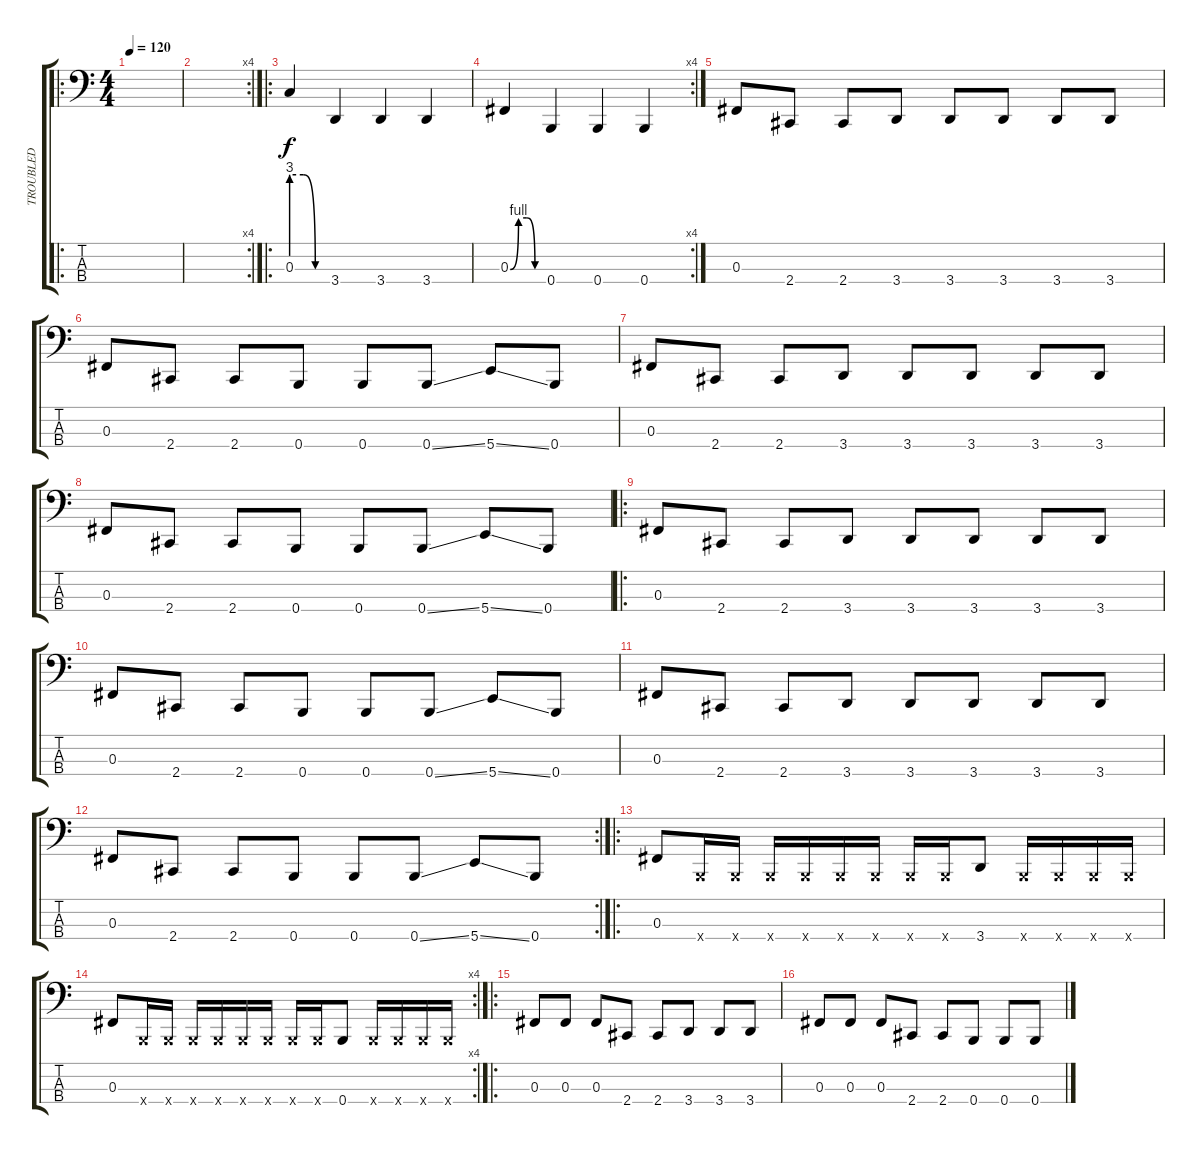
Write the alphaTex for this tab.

\track ("TROUBLED" "TROUBLED") {instrument electricbasspick}
\staff {score tabs}
\tuning (E2 B1 Gb1 B0) {hide}
\ro
\ts (4 4)
\tempo 120
\clef f4
\ks c
|
\rc 4
|
\ro
0.3{be (custom 0 12 20 12 40 0 60 0)}.4 3.4.4 3.4.4 3.4.4 |
\rc 4
0.3{be (custom 0 0 15 4 30 4 45 0 60 0)}.4 0.4.4 0.4.4 0.4.4 |
0.3.8 2.4.8 2.4.8 3.4.8 3.4.8 3.4.8 3.4.8 3.4.8 |
0.3.8 2.4.8 2.4.8 0.4.8 0.4.8 0.4{ss}.8 5.4{ss}.8 0.4.8 |
0.3.8 2.4.8 2.4.8 3.4.8 3.4.8 3.4.8 3.4.8 3.4.8 |
0.3.8 2.4.8 2.4.8 0.4.8 0.4.8 0.4{ss}.8 5.4{ss}.8 0.4.8 |
\ro
0.3.8 2.4.8 2.4.8 3.4.8 3.4.8 3.4.8 3.4.8 3.4.8 |
0.3.8 2.4.8 2.4.8 0.4.8 0.4.8 0.4{ss}.8 5.4{ss}.8 0.4.8 |
0.3.8 2.4.8 2.4.8 3.4.8 3.4.8 3.4.8 3.4.8 3.4.8 |
\rc 2
0.3.8 2.4.8 2.4.8 0.4.8 0.4.8 0.4{ss}.8 5.4{ss}.8 0.4.8 |
\ro
0.3.8 0.4{x}.16 0.4{x}.16 0.4{x}.16 0.4{x}.16 0.4{x}.16 0.4{x}.16 0.4{x}.16 0.4{x}.16 3.4.8 0.4{x}.16 0.4{x}.16 0.4{x}.16 0.4{x}.16 |
\rc 4
0.3.8 0.4{x}.16 0.4{x}.16 0.4{x}.16 0.4{x}.16 0.4{x}.16 0.4{x}.16 0.4{x}.16 0.4{x}.16 0.4.8 0.4{x}.16 0.4{x}.16 0.4{x}.16 0.4{x}.16 |
\ro
0.3.8 0.3.8 0.3.8 2.4.8 2.4.8 3.4.8 3.4.8 3.4.8 |
0.3.8 0.3.8 0.3.8 2.4.8 2.4.8 0.4.8 0.4.8 0.4.8
